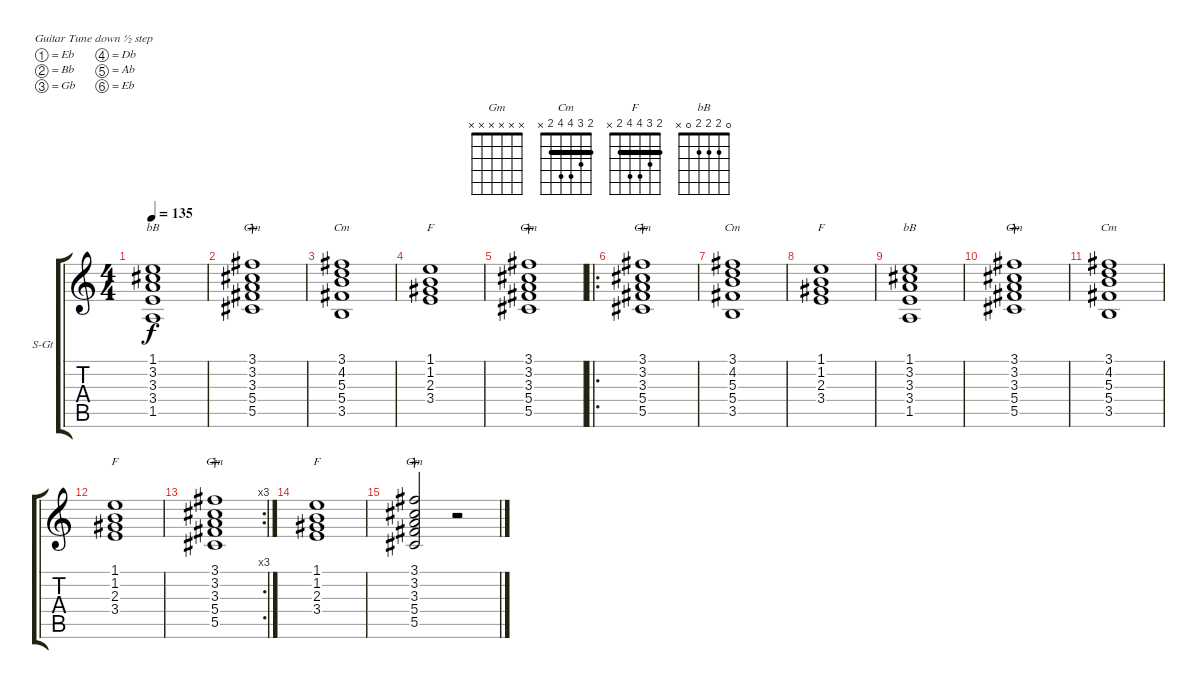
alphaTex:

\bracketExtendMode groupsimilarinstruments
\firstSystemTrackNameOrientation horizontal
\otherSystemsTrackNameOrientation horizontal
\track ("½µ°ëµ÷¼üÅÌ" "S-Gt") {instrument stringensemble1}
\staff {score tabs}
\tuning (Eb4 Bb3 Gb3 Db3 Ab2 Eb2)
\displaytranspose 12
\chord ("Gm" x x x x x x)
\chord ("Cm" 2 3 4 4 2 x) {barre 2}
\chord ("F" 2 3 4 4 2 x) {barre 2}
\chord ("bB" 0 2 2 2 0 x)
\ts (4 4)
\tempo 135
\clef g2
\ks c
(1.1 3.2 3.3 3.4 1.5).1{ch "bB" dy f} |
(3.1 3.2 3.3 5.4 5.5).1{ch "Gm" wahc} |
(3.1 4.2 5.3 5.4 3.5).1{ch "Cm"} |
(1.1 1.2 2.3 3.4).1{ch "F"} |
(3.1 3.2 3.3 5.4 5.5).1{ch "Gm" wahc} |
\ro
(3.1 3.2 3.3 5.4 5.5).1{ch "Gm" wahc} |
(3.1 4.2 5.3 5.4 3.5).1{ch "Cm"} |
(1.1 1.2 2.3 3.4).1{ch "F"} |
(1.1 3.2 3.3 3.4 1.5).1{ch "bB"} |
(3.1 3.2 3.3 5.4 5.5).1{ch "Gm" wahc} |
(3.1 4.2 5.3 5.4 3.5).1{ch "Cm"} |
(1.1 1.2 2.3 3.4).1{ch "F"} |
\rc 3
(3.1 3.2 3.3 5.4 5.5).1{ch "Gm" wahc} |
(1.1 1.2 2.3 3.4).1{ch "F"} |
(3.1 3.2 3.3 5.4 5.5).2{ch "Gm" wahc} r.2
